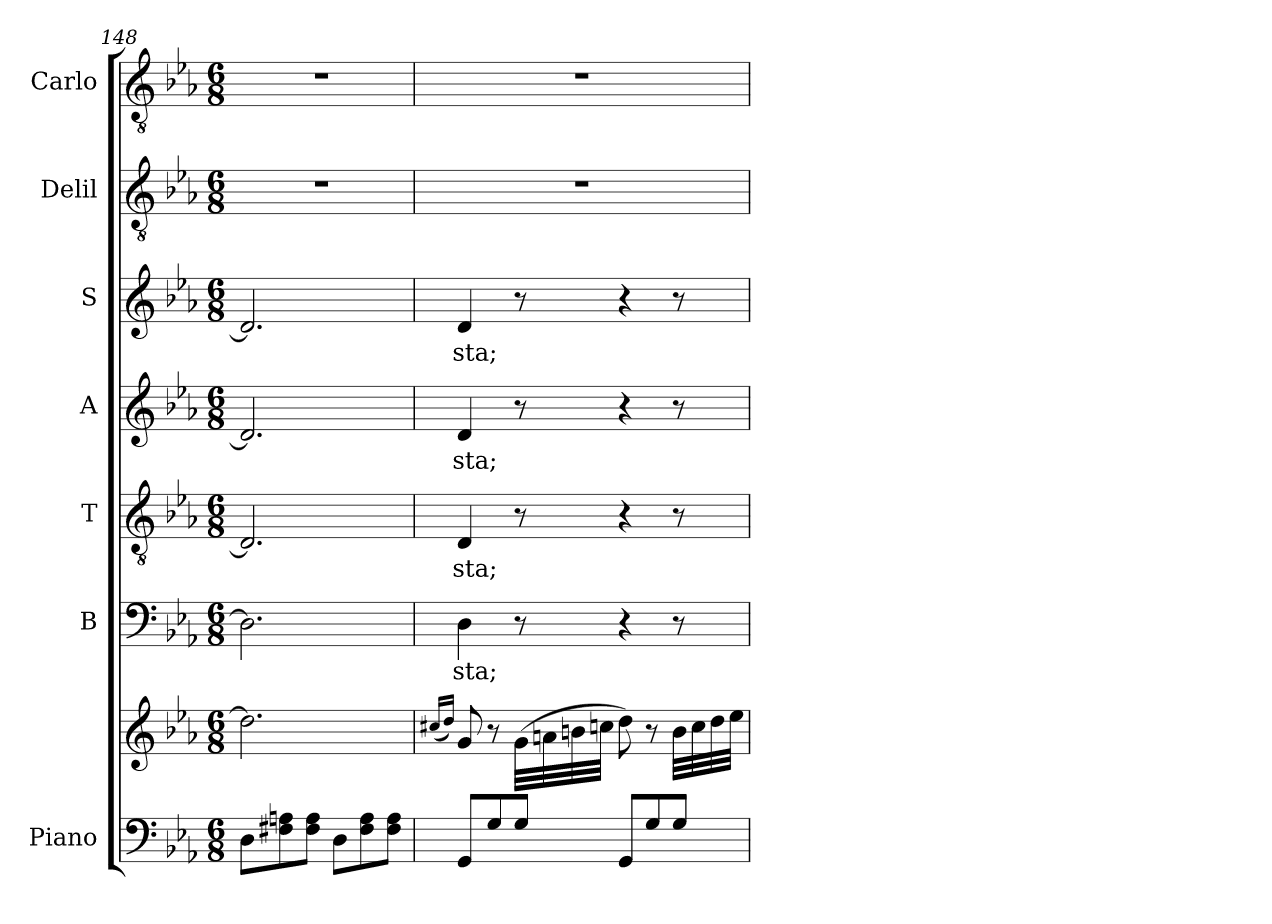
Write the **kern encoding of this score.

**kern	**kern	**kern	**text	**kern	**text	**kern	**text	**kern	**text	**kern	**kern
*part7	*part7	*part6	*part6	*part5	*part5	*part4	*part4	*part3	*part3	*part2	*part1
*staff8	*staff7	*staff6	*staff6	*staff5	*staff5	*staff4	*staff4	*staff3	*staff3	*staff2	*staff1
*I"Piano	*	*I"B	*	*I"T	*	*I"A	*	*I"S	*	*I"Delil	*I"Carlo
*I'Pno	*	*I'B	*	*I'T	*	*I'A	*	*I'S	*	*	*
*clefF4	*clefG2	*clefF4	*	*clefGv2	*	*clefG2	*	*clefG2	*	*clefGv2	*clefGv2
*k[b-e-a-]	*k[b-e-a-]	*k[b-e-a-]	*	*k[b-e-a-]	*	*k[b-e-a-]	*	*k[b-e-a-]	*	*k[b-e-a-]	*k[b-e-a-]
*M6/8	*M6/8	*M6/8	*	*M6/8	*	*M6/8	*	*M6/8	*	*M6/8	*M6/8
=148	=148	=148	=148	=148	=148	=148	=148	=148	=148	=148	=148
8D\L	2.dd\]	2.D\]	.	2.D/]	.	2.d/]	.	2.d/]	.	2.r	2.r
8F#X\ 8An\	.	.	.	.	.	.	.	.	.	.	.
8F#\ 8A\J	.	.	.	.	.	.	.	.	.	.	.
8D\L	.	.	.	.	.	.	.	.	.	.	.
8F#\ 8A\	.	.	.	.	.	.	.	.	.	.	.
8F#\ 8A\J	.	.	.	.	.	.	.	.	.	.	.
!!LO:PB:g=z
=149	=149	=149	=149	=149	=149	=149	=149	=149	=149	=149	=149
.	(16qcc#X/LL	.	.	.	.	.	.	.	.	.	.
.	16qdd/JJ)	.	.	.	.	.	.	.	.	.	.
8GG/L	8g/	4D\	-sta;	4D/	-sta;	4d/	-sta;	4d/	-sta;	2.r	2.r
8G/	8r	.	.	.	.	.	.	.	.	.	.
8G/J	(32g\LLL	8r	.	8r	.	8r	.	8r	.	.	.
.	32an\	.	.	.	.	.	.	.	.	.	.
.	32bn\	.	.	.	.	.	.	.	.	.	.
.	32ccn\JJJ	.	.	.	.	.	.	.	.	.	.
8GG/L	8dd\)	4r	.	4r	.	4r	.	4r	.	.	.
8G/	8r	.	.	.	.	.	.	.	.	.	.
8G/J	32b\LLL	8r	.	8r	.	8r	.	8r	.	.	.
.	32cc\	.	.	.	.	.	.	.	.	.	.
.	32dd\	.	.	.	.	.	.	.	.	.	.
.	32ee-\JJJ	.	.	.	.	.	.	.	.	.	.
=	=	=	=	=	=	=	=	=	=	=	=
*-	*-	*-	*-	*-	*-	*-	*-	*-	*-	*-	*-
